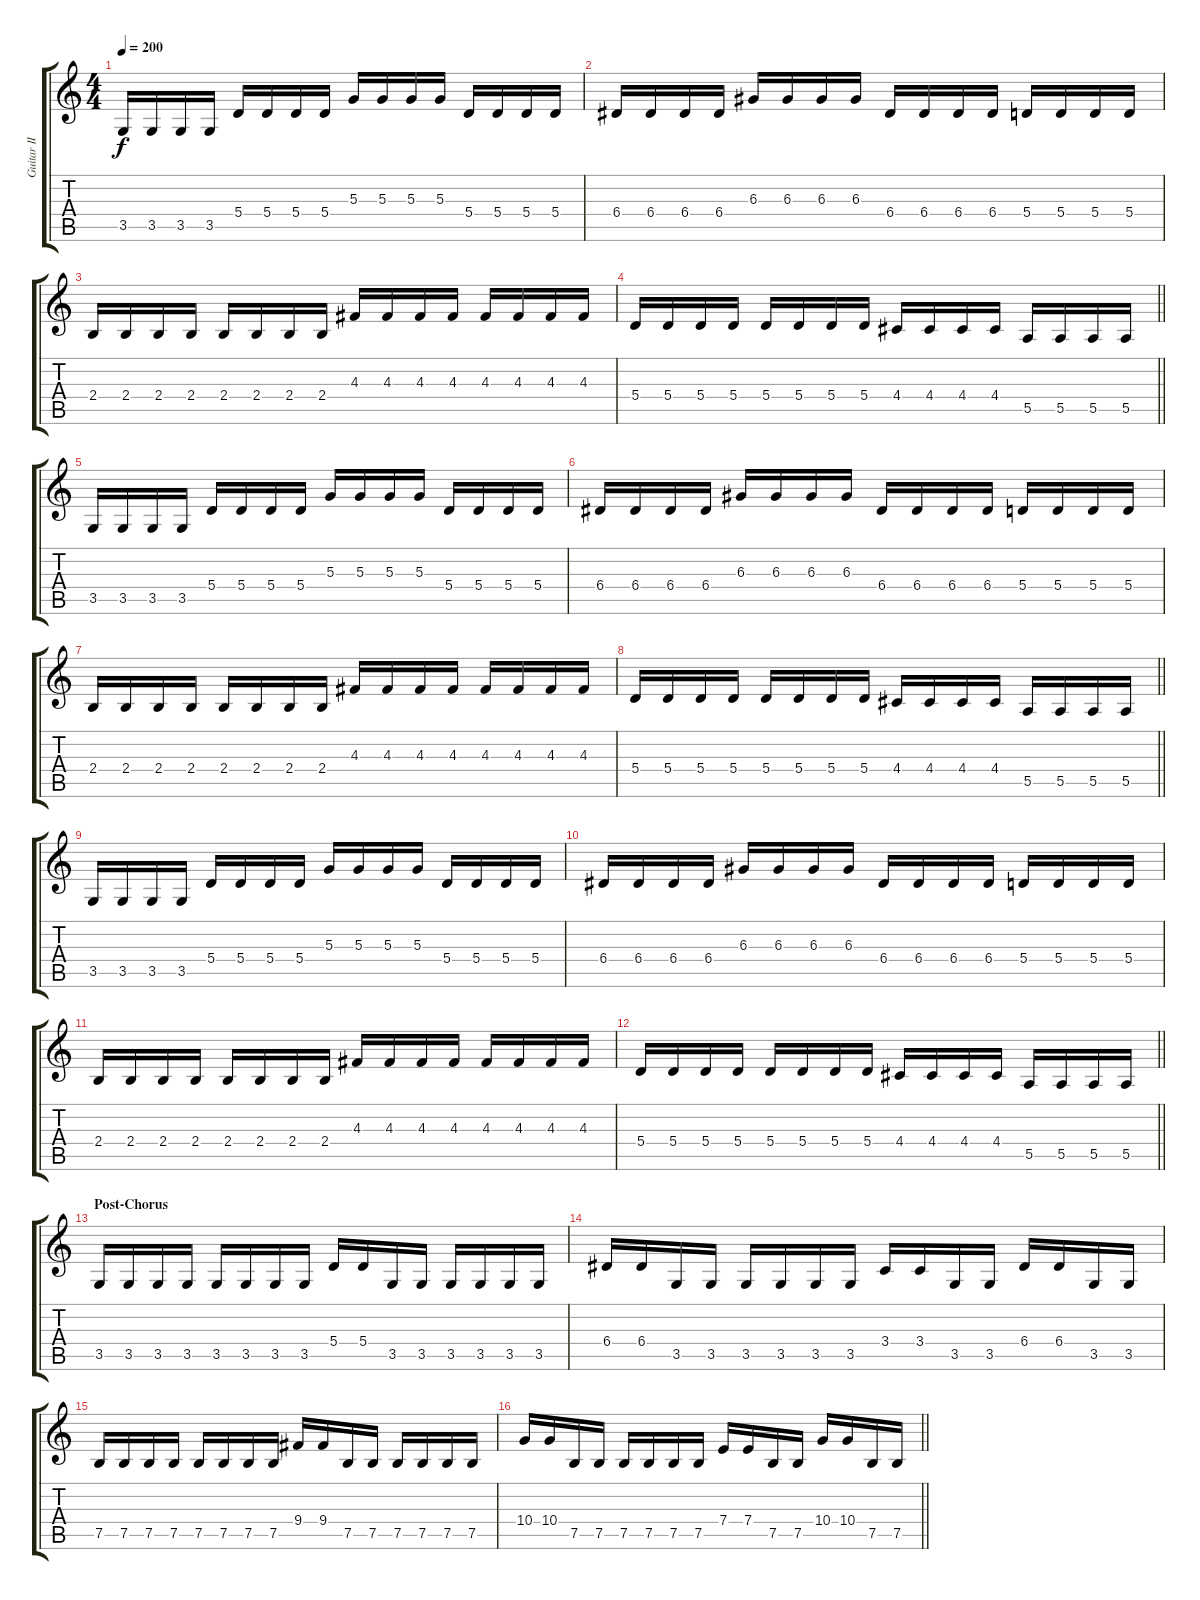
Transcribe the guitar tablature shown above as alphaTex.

\track ("Guitar II" "Guitar II") {instrument distortionguitar}
\staff {score tabs}
\tuning (B3 Gb3 D3 A2 E2 B1) {hide}
\ts (4 4)
\section ("" "")
\tempo 200
\clef g2
\ks c
3.5.16{dy f} 3.5.16 3.5.16 3.5.16 5.4.16 5.4.16 5.4.16 5.4.16 5.3.16 5.3.16 5.3.16 5.3.16 5.4.16 5.4.16 5.4.16 5.4.16 |
6.4.16 6.4.16 6.4.16 6.4.16 6.3.16 6.3.16 6.3.16 6.3.16 6.4.16 6.4.16 6.4.16 6.4.16 5.4.16 5.4.16 5.4.16 5.4.16 |
2.4.16 2.4.16 2.4.16 2.4.16 2.4.16 2.4.16 2.4.16 2.4.16 4.3.16 4.3.16 4.3.16 4.3.16 4.3.16 4.3.16 4.3.16 4.3.16 |
\barLineRight lightlight
5.4.16 5.4.16 5.4.16 5.4.16 5.4.16 5.4.16 5.4.16 5.4.16 4.4.16 4.4.16 4.4.16 4.4.16 5.5.16 5.5.16 5.5.16 5.5.16 |
\section ("" "")
3.5.16 3.5.16 3.5.16 3.5.16 5.4.16 5.4.16 5.4.16 5.4.16 5.3.16 5.3.16 5.3.16 5.3.16 5.4.16 5.4.16 5.4.16 5.4.16 |
6.4.16 6.4.16 6.4.16 6.4.16 6.3.16 6.3.16 6.3.16 6.3.16 6.4.16 6.4.16 6.4.16 6.4.16 5.4.16 5.4.16 5.4.16 5.4.16 |
2.4.16 2.4.16 2.4.16 2.4.16 2.4.16 2.4.16 2.4.16 2.4.16 4.3.16 4.3.16 4.3.16 4.3.16 4.3.16 4.3.16 4.3.16 4.3.16 |
\barLineRight lightlight
5.4.16 5.4.16 5.4.16 5.4.16 5.4.16 5.4.16 5.4.16 5.4.16 4.4.16 4.4.16 4.4.16 4.4.16 5.5.16 5.5.16 5.5.16 5.5.16 |
\section ("" "")
3.5.16 3.5.16 3.5.16 3.5.16 5.4.16 5.4.16 5.4.16 5.4.16 5.3.16 5.3.16 5.3.16 5.3.16 5.4.16 5.4.16 5.4.16 5.4.16 |
6.4.16 6.4.16 6.4.16 6.4.16 6.3.16 6.3.16 6.3.16 6.3.16 6.4.16 6.4.16 6.4.16 6.4.16 5.4.16 5.4.16 5.4.16 5.4.16 |
2.4.16 2.4.16 2.4.16 2.4.16 2.4.16 2.4.16 2.4.16 2.4.16 4.3.16 4.3.16 4.3.16 4.3.16 4.3.16 4.3.16 4.3.16 4.3.16 |
\barLineRight lightlight
5.4.16 5.4.16 5.4.16 5.4.16 5.4.16 5.4.16 5.4.16 5.4.16 4.4.16 4.4.16 4.4.16 4.4.16 5.5.16 5.5.16 5.5.16 5.5.16 |
\section ("" "Post-Chorus")
3.5.16 3.5.16 3.5.16 3.5.16 3.5.16 3.5.16 3.5.16 3.5.16 5.4.16 5.4.16 3.5.16 3.5.16 3.5.16 3.5.16 3.5.16 3.5.16 |
6.4.16 6.4.16 3.5.16 3.5.16 3.5.16 3.5.16 3.5.16 3.5.16 3.4.16 3.4.16 3.5.16 3.5.16 6.4.16 6.4.16 3.5.16 3.5.16 |
7.5.16 7.5.16 7.5.16 7.5.16 7.5.16 7.5.16 7.5.16 7.5.16 9.4.16 9.4.16 7.5.16 7.5.16 7.5.16 7.5.16 7.5.16 7.5.16 |
\barLineRight lightlight
10.4.16 10.4.16 7.5.16 7.5.16 7.5.16 7.5.16 7.5.16 7.5.16 7.4.16 7.4.16 7.5.16 7.5.16 10.4.16 10.4.16 7.5.16 7.5.16
